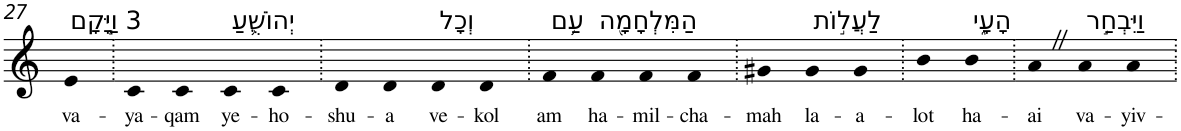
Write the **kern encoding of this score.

**kern	**text
*part1	*part1
*staff1	*staff1
*I"Piano	*
*I'Pno	*
!!LO:PB:g=z
*clefG2	*
*k[]	*
=27	=27
!LO:TX:a:t=3 וַיָּ֧קָם	!
!	!LO:LY:b
4e	va-
=28.	=28.
!	!LO:LY:b
4c	-ya-
!	!LO:LY:b
4c	-qam
!LO:TX:a:t=יְהוֹשֻׁ֛עַ	!
!	!LO:LY:b
4c	ye-
!	!LO:LY:b
4c	-ho-
=29.	=29.
!	!LO:LY:b
4d	-shu-
!	!LO:LY:b
4d	-a
!LO:TX:a:t=וְכָל	!
!	!LO:LY:b
4d	ve-
!	!LO:LY:b
4d	-kol
=30.	=30.
!LO:TX:a:t=עַ֥ם	!
!	!LO:LY:b
4f	am
!LO:TX:a:t=הַמִּלְחָמָ֖ה	!
!	!LO:LY:b
4f	ha-
!	!LO:LY:b
4f	-mil-
!	!LO:LY:b
4f	-cha-
=31.	=31.
!	!LO:LY:b
4g#X	-mah
!LO:TX:a:t=לַעֲל֣וֹת	!
!	!LO:LY:b
4g#	la-
!	!LO:LY:b
4g#	-a-
=32.	=32.
!	!LO:LY:b
4b	-lot
!LO:TX:a:t=הָעָ֑י	!
!	!LO:LY:b
4b	ha-
=33.	=33.
!	!LO:LY:b
4aZ	-ai
!LO:TX:a:t=וַיִּבְחַ֣ר	!
!	!LO:LY:b
4a	va-
!	!LO:LY:b
4a	-yiv-
=.	=.
*-	*-
